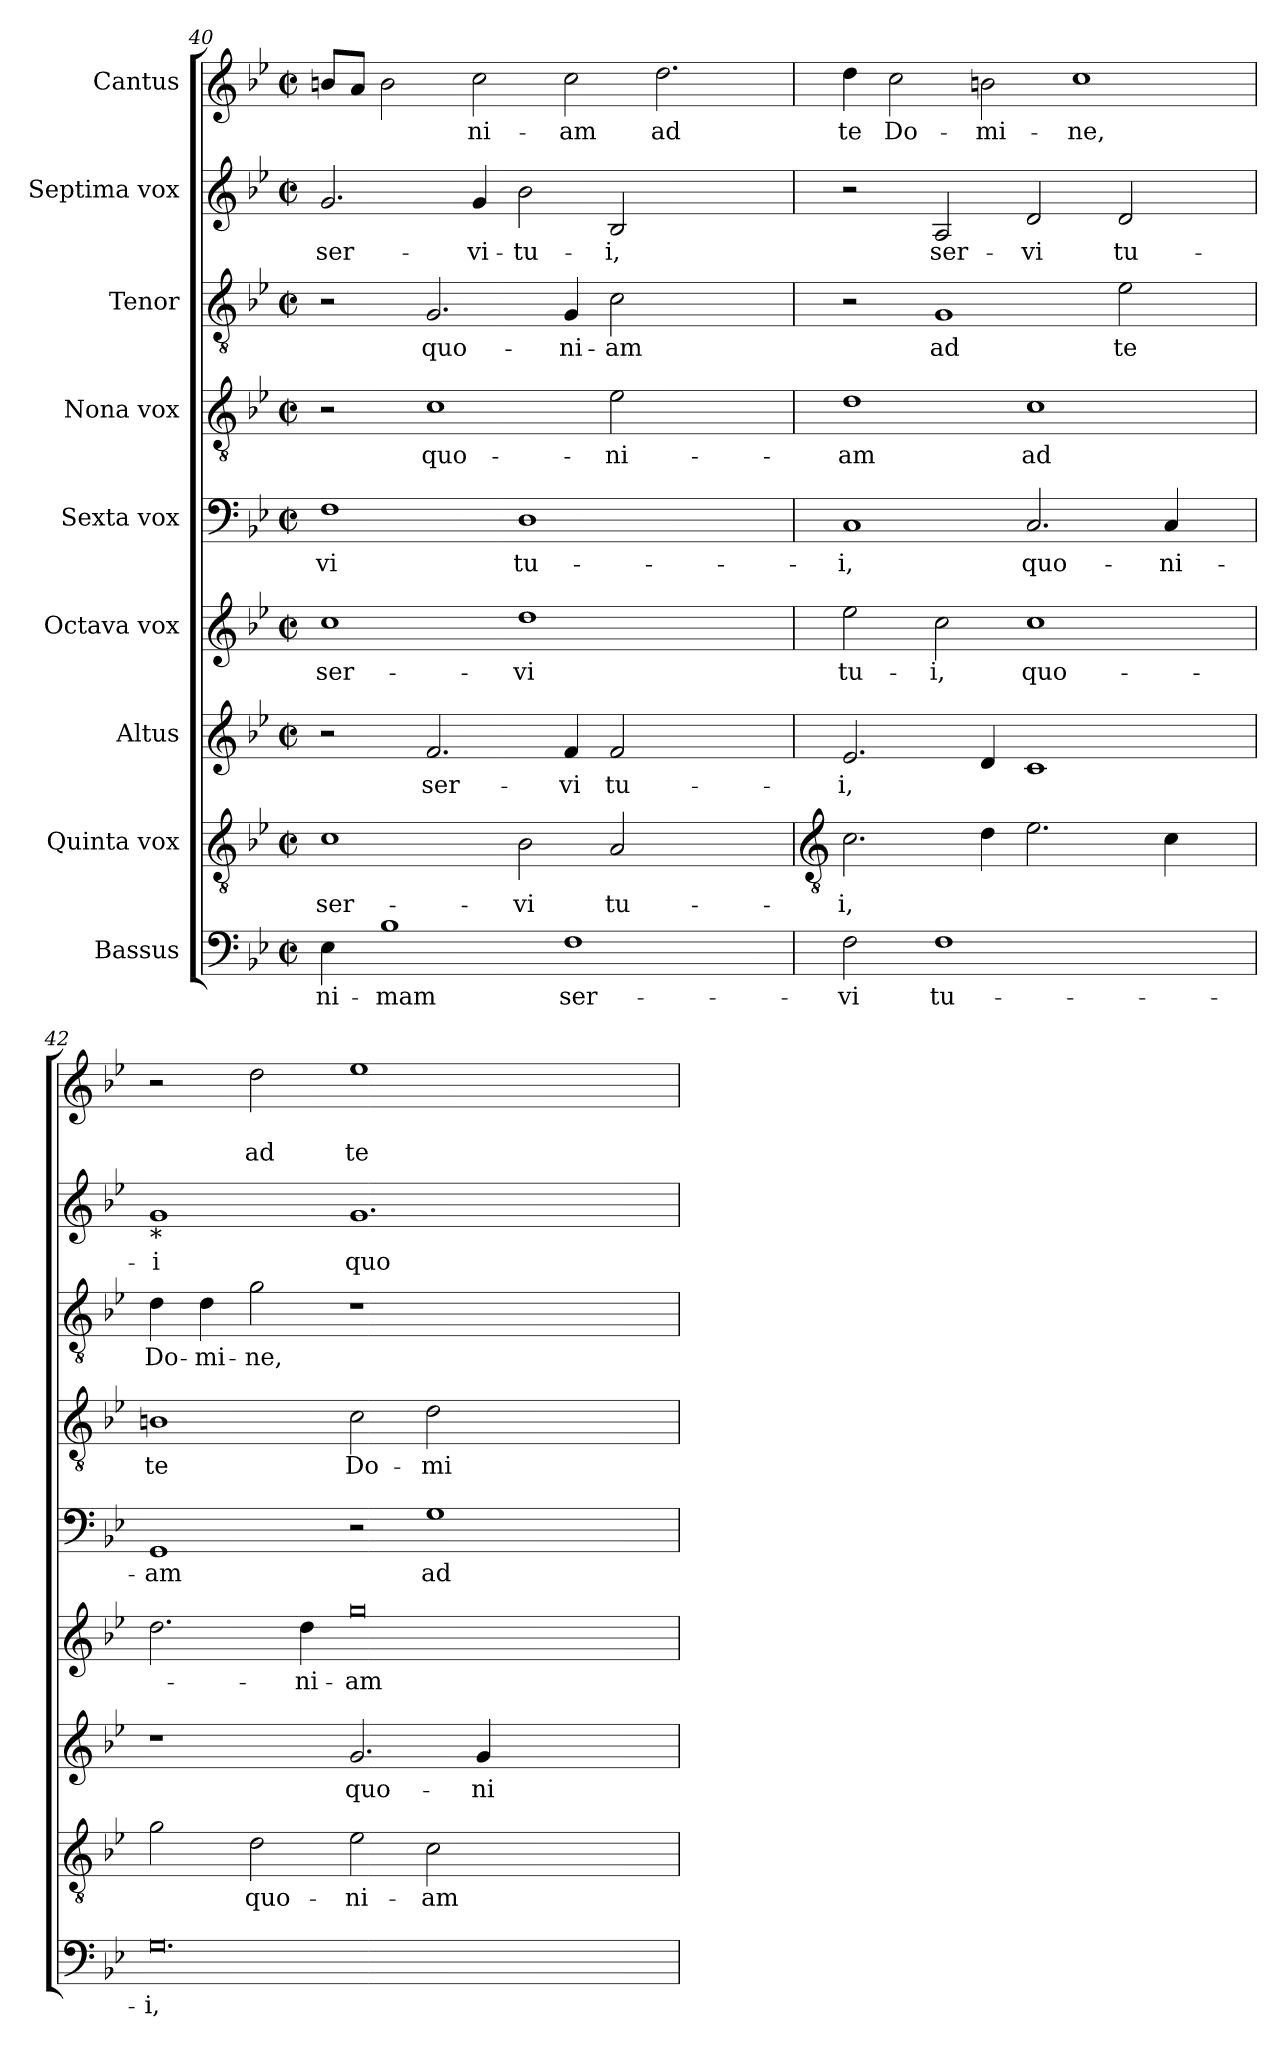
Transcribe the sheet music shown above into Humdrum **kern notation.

**kern	**text	**kern	**text	**kern	**text	**kern	**text	**kern	**text	**kern	**text	**kern	**text	**kern	**text	**kern	**text	**text
*part9	*part9	*part8	*part8	*part7	*part7	*part6	*part6	*part5	*part5	*part4	*part4	*part3	*part3	*part2	*part2	*part1	*part1	*part1
*staff9	*staff9	*staff8	*staff8	*staff7	*staff7	*staff6	*staff6	*staff5	*staff5	*staff4	*staff4	*staff3	*staff3	*staff2	*staff2	*staff1	*staff1	*staff1
*I"Bassus	*	*I"Quinta vox	*	*I"Altus	*	*I"Octava vox	*	*I"Sexta vox	*	*I"Nona vox	*	*I"Tenor	*	*I"Septima vox	*	*I"Cantus	*	*
!!LO:LB:g=z
*clefF4	*	*clefGv2	*	*clefG2	*	*clefG2	*	*clefF4	*	*clefGv2	*	*clefGv2	*	*clefG2	*	*clefG2	*	*
*k[b-e-]	*	*k[b-e-]	*	*k[b-e-]	*	*k[b-e-]	*	*k[b-e-]	*	*k[b-e-]	*	*k[b-e-]	*	*k[b-e-]	*	*k[b-e-]	*	*
*B-:	*	*B-:	*	*B-:	*	*B-:	*	*B-:	*	*B-:	*	*B-:	*	*B-:	*	*B-:	*	*
*M4/2	*	*M4/2	*	*M4/2	*	*M4/2	*	*M4/2	*	*M4/2	*	*M4/2	*	*M4/2	*	*M4/2	*	*
*met(c|)	*	*met(c|)	*	*met(c|)	*	*met(c|)	*	*met(c|)	*	*met(c|)	*	*met(c|)	*	*met(c|)	*	*met(c|)	*	*
=40	=40	=40	=40	=40	=40	=40	=40	=40	=40	=40	=40	=40	=40	=40	=40	=40	=40	=40
!	!LO:LY:b	!	!LO:LY:b	!	!	!	!LO:LY:b	!	!LO:LY:b	!	!	!	!	!	!LO:LY:b	!	!	!
4E-	-ni-	1c	ser-	2r	.	1cc	ser-	1F	-vi	2r	.	2r	.	2.g	ser-	8bL	.	.
.	.	.	.	.	.	.	.	.	.	.	.	.	.	.	.	8aJ	.	.
!	!LO:LY:b	!	!	!	!	!	!	!	!	!	!	!	!	!	!	!	!	!
1B-	-mam	.	.	.	.	.	.	.	.	.	.	.	.	.	.	2b	.	.
!	!	!	!	!	!LO:LY:b	!	!	!	!	!	!LO:LY:b	!	!LO:LY:b	!	!	!	!	!
.	.	.	.	2.f	ser-	.	.	.	.	1c	quo-	2.G	quo-	.	.	.	.	.
!	!	!	!	!	!	!	!	!	!	!	!	!	!	!	!LO:LY:b	!	!LO:LY:b	!
.	.	.	.	.	.	.	.	.	.	.	.	.	.	4g	-vi-	2cc	-ni-	.
!	!	!	!LO:LY:b	!	!	!	!LO:LY:b	!	!LO:LY:b	!	!	!	!	!	!LO:LY:b	!	!	!
.	.	2B-	-vi	.	.	1dd	-vi	1D	tu-	.	.	.	.	2b-	-tu-	.	.	.
!	!LO:LY:b	!	!	!	!LO:LY:b	!	!	!	!	!	!	!	!LO:LY:b	!	!	!	!LO:LY:b	!
1F	ser-	.	.	4f	-vi	.	.	.	.	.	.	4G	-ni-	.	.	2cc	-am	.
!	!	!	!LO:LY:b	!	!LO:LY:b	!	!	!	!	!	!LO:LY:b	!	!LO:LY:b	!	!LO:LY:b	!	!	!
.	.	2A	tu-	2f	tu-	.	.	.	.	2e-	-ni-	2c	-am	2B-	-i,	.	.	.
!	!	!	!	!	!	!	!	!	!	!	!	!	!	!	!	!	!LO:LY:b	!
.	.	.	.	.	.	.	.	.	.	.	.	.	.	.	.	2.dd	ad	.
.	.	2ryy	.	2ryy	.	2ryy	.	2ryy	.	2ryy	.	2ryy	.	2ryy	.	.	.	.
4ryy	.	.	.	.	.	.	.	.	.	.	.	.	.	.	.	.	.	.
!!LO:LB:g=z
=41	=41	=41	=41	=41	=41	=41	=41	=41	=41	=41	=41	=41	=41	=41	=41	=41	=41	=41
*	*	*clefGv2	*	*	*	*	*	*	*	*	*	*	*	*	*	*	*	*
!	!LO:LY:b	!	!LO:LY:b	!	!LO:LY:b	!	!LO:LY:b	!	!LO:LY:b	!	!LO:LY:b	!	!	!	!	!	!LO:LY:b	!
2F	-vi	2.c	-i,	2.e-	-i,	2ee-	tu-	1C	-i,	1d	-am	2r	.	2r	.	4dd	te	.
!	!	!	!	!	!	!	!	!	!	!	!	!	!	!	!	!	!LO:LY:b	!
.	.	.	.	.	.	.	.	.	.	.	.	.	.	.	.	2cc	Do-	.
!	!LO:LY:b	!	!	!	!	!	!LO:LY:b	!	!	!	!	!	!LO:LY:b	!	!LO:LY:b	!	!	!
1F	tu-	.	.	.	.	2cc	-i,	.	.	.	.	1G	ad	2A	ser-	.	.	.
!	!	!	!	!	!	!	!	!	!	!	!	!	!	!	!	!	!LO:LY:b	!
.	.	4d	.	4d	.	.	.	.	.	.	.	.	.	.	.	2bn	-mi-	.
!	!	!	!	!	!	!	!LO:LY:b	!	!LO:LY:b	!	!LO:LY:b	!	!	!	!LO:LY:b	!	!	!
.	.	2.e-	.	1c	.	1cc	quo-	2.C	quo-	1c	ad	.	.	2d	-vi	.	.	.
!	!	!	!	!	!	!	!	!	!	!	!	!	!	!	!	!	!LO:LY:b	!
.	.	.	.	.	.	.	.	.	.	.	.	.	.	.	.	1cc	-ne,	.
!	!	!	!	!	!	!	!	!	!	!	!	!	!LO:LY:b	!	!LO:LY:b	!	!	!
2.ryy	.	.	.	.	.	.	.	.	.	.	.	2e-	te	2d	tu-	.	.	.
!	!	!	!	!	!	!	!	!	!LO:LY:b	!	!	!	!	!	!	!	!	!
.	.	4c	.	.	.	.	.	4C	-ni-	.	.	.	.	.	.	.	.	.
.	.	4ryy	.	4ryy	.	4ryy	.	4ryy	.	4ryy	.	4ryy	.	4ryy	.	.	.	.
!!LO:LB:g=z
=42	=42	=42	=42	=42	=42	=42	=42	=42	=42	=42	=42	=42	=42	=42	=42	=42	=42	=42
!	!	!	!	!	!	!	!	!	!	!	!	!	!	!LO:TX:b:t=*	!	!	!	!
!	!LO:LY:b	!	!	!	!	!	!	!	!LO:LY:b	!	!LO:LY:b	!	!LO:LY:b	!	!LO:LY:b	!	!	!
0.G	-i,	2g	.	1r	.	2.dd	.	1GG	-am	1Bn	te	4d	Do-	1g	-i	2r	.	.
!	!	!	!	!	!	!	!	!	!	!	!	!	!LO:LY:b	!	!	!	!	!
.	.	.	.	.	.	.	.	.	.	.	.	4d	-mi-	.	.	.	.	.
!	!	!	!LO:LY:b	!	!	!	!	!	!	!	!	!	!LO:LY:b	!	!	!	!	!LO:LY:b
.	.	2d	quo-	.	.	.	.	.	.	.	.	2g	-ne,	.	.	2dd	.	ad
!	!	!	!	!	!	!	!LO:LY:b	!	!	!	!	!	!	!	!	!	!	!
.	.	.	.	.	.	4dd	-ni-	.	.	.	.	.	.	.	.	.	.	.
!	!	!	!LO:LY:b	!	!LO:LY:b	!	!LO:LY:b	!	!	!	!LO:LY:b	!	!	!	!LO:LY:b	!	!	!LO:LY:b
.	.	2e-	-ni-	2.g	quo-	0gg	-am	2r	.	2c	Do-	1r	.	1.g	quo-	1ee-	.	te
!	!	!	!LO:LY:b	!	!	!	!	!	!LO:LY:b	!	!LO:LY:b	!	!	!	!	!	!	!
.	.	2c	-am	.	.	.	.	1G	ad	2d	-mi-	.	.	.	.	.	.	.
!	!	!	!	!	!LO:LY:b	!	!	!	!	!	!	!	!	!	!	!	!	!
.	.	.	.	4g	-ni-	.	.	.	.	.	.	.	.	.	.	.	.	.
.	.	1ryy	.	1ryy	.	.	.	.	.	1ryy	.	1ryy	.	.	.	1ryy	.	.
.	.	.	.	.	.	.	.	2ryy	.	.	.	.	.	2ryy	.	.	.	.
=	=	=	=	=	=	=	=	=	=	=	=	=	=	=	=	=	=	=
*-	*-	*-	*-	*-	*-	*-	*-	*-	*-	*-	*-	*-	*-	*-	*-	*-	*-	*-
